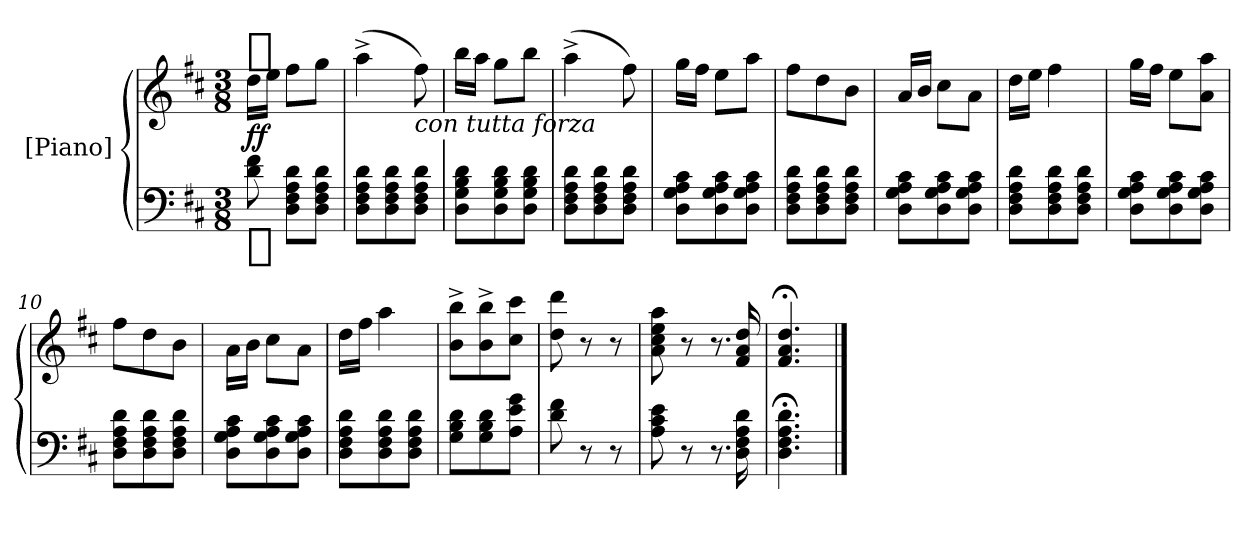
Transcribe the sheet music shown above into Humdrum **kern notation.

**kern	**kern	**dynam
*part2	*part1	*part1
*staff2	*staff1	*staff1
*I"[Piano]	*I"[Piano]	*
*clefF4	*clefG2	*
*k[f#c#]	*k[f#c#]	*
*D:	*D:	*
*M3/8	*M3/8	*
=1	=1	=1
!	!LO:TX:a:t=[coda]	!
!LO:TX:b:t=[coda]	!	!
8d\ 8f#\	16dd\LL	ff
.	16ee\JJ	.
8D\ 8F#\ 8A\ 8d\L	8ff#\L	.
8D\ 8F#\ 8A\ 8d\J	8gg\J	.
=2	=2	=2
8D\ 8F#\ 8A\ 8d\L	(4aa^\	.
8D\ 8F#\ 8A\ 8d\	.	.
!	!LO:TX:b:i:t=con tutta forza	!
8D\ 8F#\ 8A\ 8d\J	8ff#\)	.
=3	=3	=3
8D\ 8G\ 8B\ 8d\L	16bb\LL	.
.	16aa\JJ	.
8D\ 8G\ 8B\ 8d\	8gg\L	.
8D\ 8G\ 8B\ 8d\J	8bb\J	.
=4	=4	=4
8D\ 8F#\ 8A\ 8d\L	(4aa^\	.
8D\ 8F#\ 8A\ 8d\	.	.
8D\ 8F#\ 8A\ 8d\J	8ff#\)	.
=5	=5	=5
8D\ 8G\ 8A\ 8c#\L	16gg\LL	.
.	16ff#\JJ	.
8D\ 8G\ 8A\ 8c#\	8ee\L	.
8D\ 8G\ 8A\ 8c#\J	8aa\J	.
=6	=6	=6
8D\ 8F#\ 8A\ 8d\L	8ff#\L	.
8D\ 8F#\ 8A\ 8d\	8dd\	.
8D\ 8F#\ 8A\ 8d\J	8b\J	.
=7	=7	=7
8D\ 8G\ 8A\ 8c#\L	16a/LL	.
.	16b/JJ	.
8D\ 8G\ 8A\ 8c#\	8cc#\L	.
8D\ 8G\ 8A\ 8c#\J	8a\J	.
=8	=8	=8
8D\ 8F#\ 8A\ 8d\L	16dd\LL	.
.	16ee\JJ	.
8D\ 8F#\ 8A\ 8d\	4ff#\	.
8D\ 8F#\ 8A\ 8d\J	.	.
=9	=9	=9
8D\ 8G\ 8A\ 8c#\L	16gg\LL	.
.	16ff#\JJ	.
8D\ 8G\ 8A\ 8c#\	8ee\L	.
8D\ 8G\ 8A\ 8c#\J	8a\ 8aa\J	.
=10	=10	=10
8D\ 8F#\ 8A\ 8d\L	8ff#\L	.
8D\ 8F#\ 8A\ 8d\	8dd\	.
8D\ 8F#\ 8A\ 8d\J	8b\J	.
=11	=11	=11
8D\ 8G\ 8A\ 8c#\L	16a\LL	.
.	16b\JJ	.
8D\ 8G\ 8A\ 8c#\	8cc#\L	.
8D\ 8G\ 8A\ 8c#\J	8a\J	.
=12	=12	=12
8D\ 8F#\ 8A\ 8d\L	16dd\LL	.
.	16ff#\JJ	.
8D\ 8F#\ 8A\ 8d\	4aa\	.
8D\ 8F#\ 8A\ 8d\J	.	.
=13	=13	=13
8G\ 8B\ 8d\L	8b^\ 8bb^\L	.
8G\ 8B\ 8d\	8b^\ 8bb^\	.
8A\ 8e\ 8g\J	8cc#\ 8ccc#\J	.
=14	=14	=14
8d\ 8f#\	8dd\ 8ddd\	.
8r	8r	.
8r	8r	.
=15	=15	=15
8A\ 8c#\ 8e\	8a\ 8cc#\ 8ee\ 8aa\	.
8r	8r	.
!LO:N:vis=8.	!LO:N:vis=8.	!
16.r	16.r	.
!LO:N:vis=16	!LO:N:vis=16	!
32D\ 32F#\ 32A\ 32d\	32f#/ 32a/ 32dd/	.
=16	=16	=16
4.D;<\ 4.F#;<\ 4.A;<\ 4.d;<\	4.f#;</ 4.a;</ 4.dd;</	.
==	==	==
*-	*-	*-
